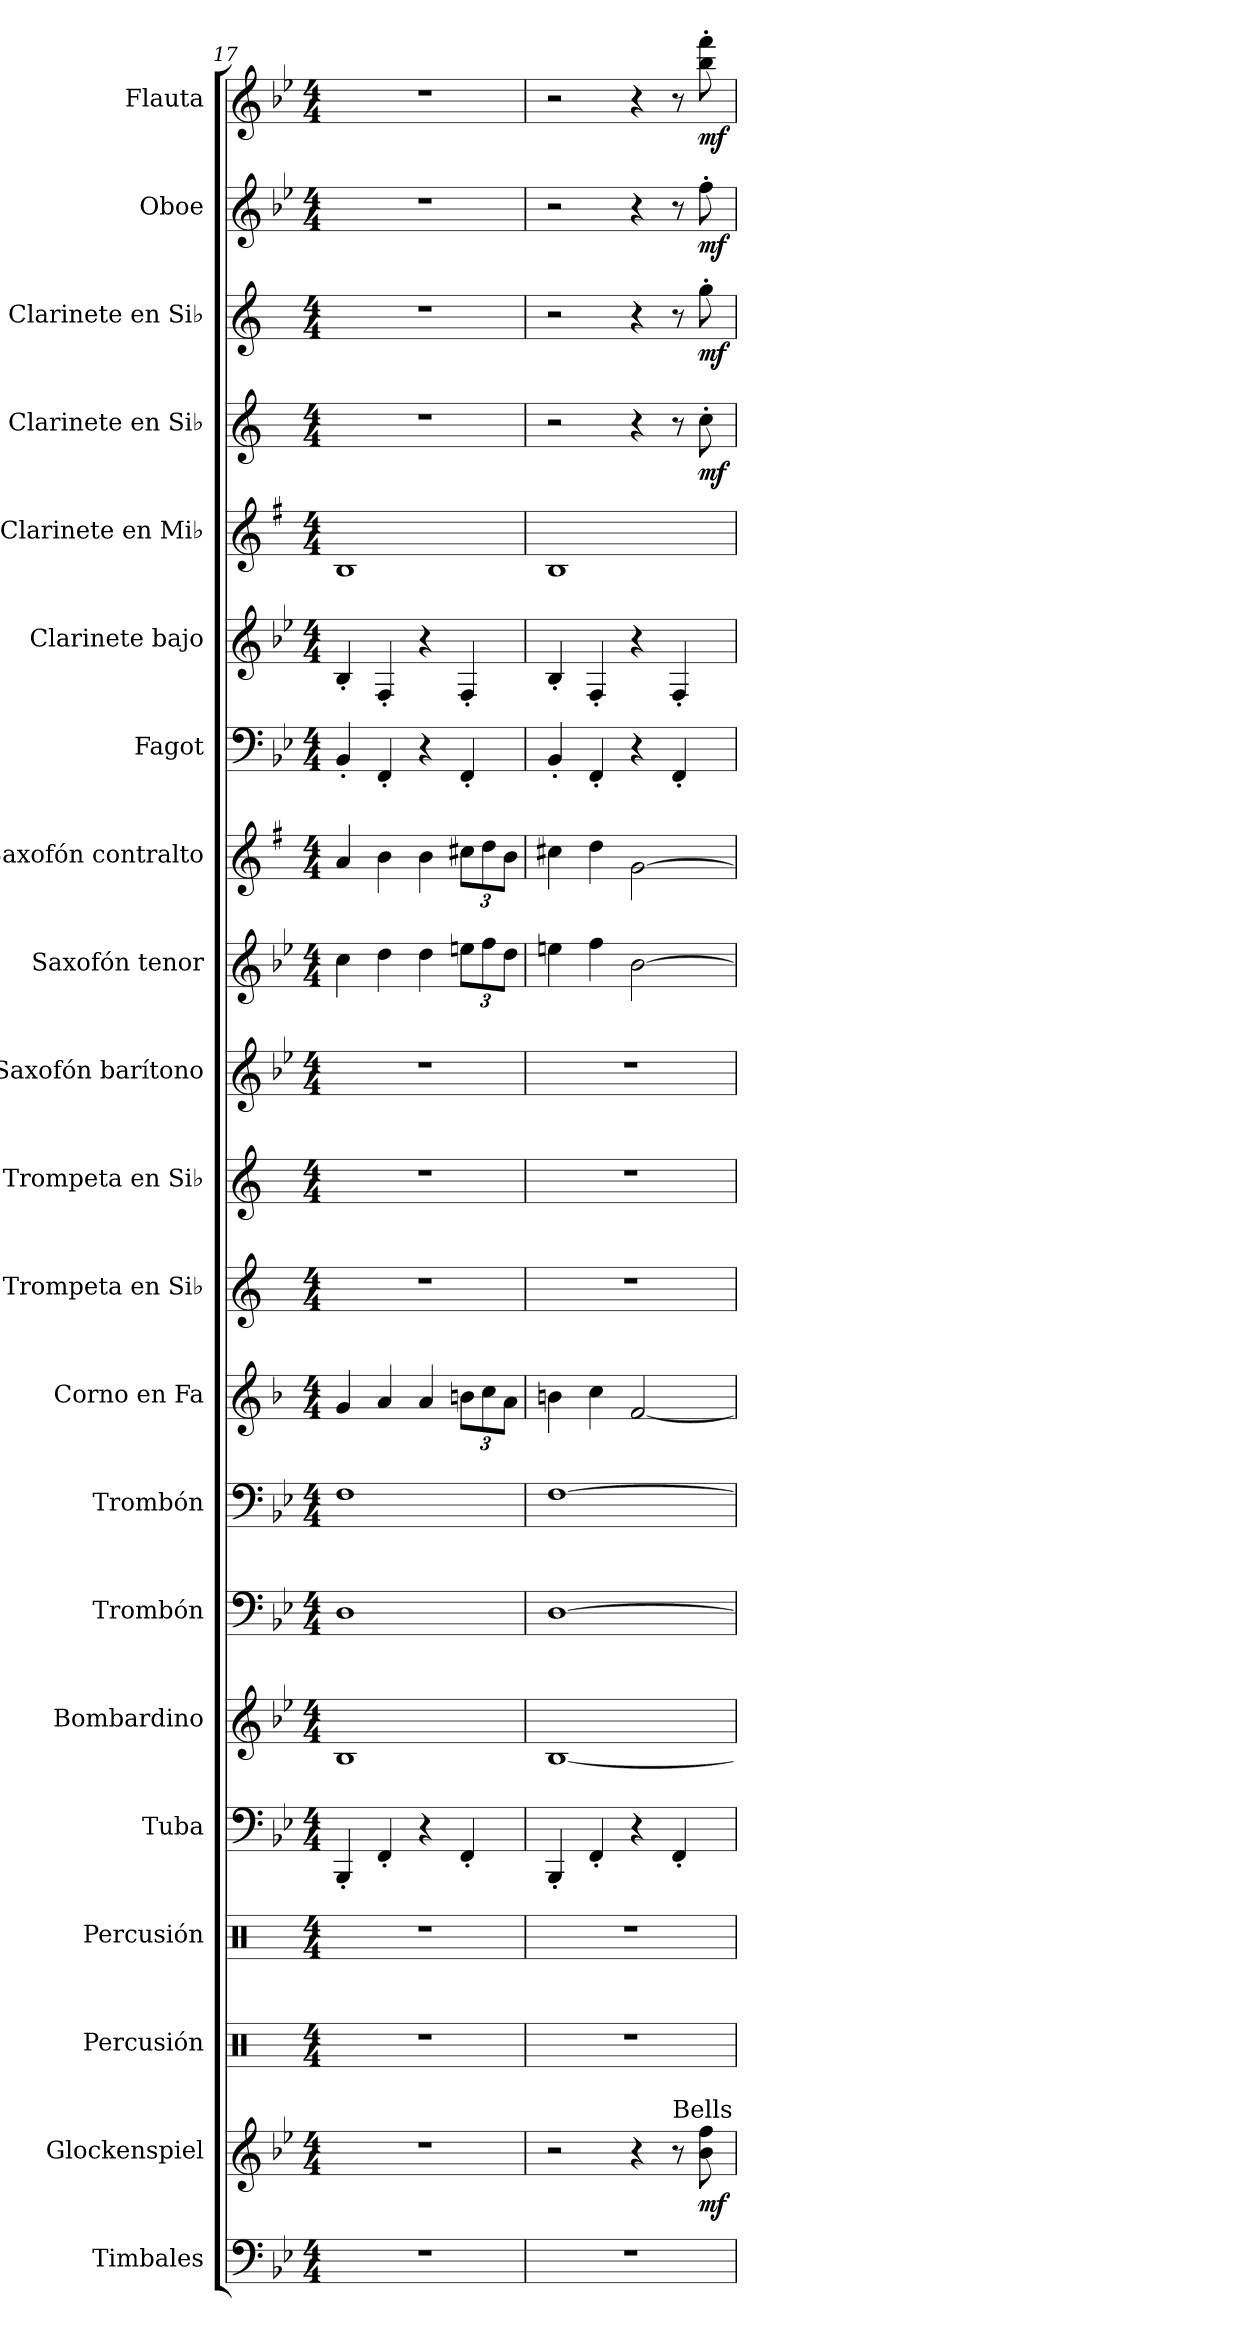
**kern	**kern	**dynam	**kern	**kern	**kern	**kern	**kern	**kern	**kern	**kern	**kern	**kern	**kern	**kern	**kern	**kern	**kern	**kern	**dynam	**kern	**dynam	**kern	**dynam	**kern	**dynam
*part21	*part20	*part20	*part19	*part18	*part17	*part16	*part15	*part14	*part13	*part12	*part11	*part10	*part9	*part8	*part7	*part6	*part5	*part4	*part4	*part3	*part3	*part2	*part2	*part1	*part1
*staff21	*staff20	*staff20	*staff19	*staff18	*staff17	*staff16	*staff15	*staff14	*staff13	*staff12	*staff11	*staff10	*staff9	*staff8	*staff7	*staff6	*staff5	*staff4	*staff4	*staff3	*staff3	*staff2	*staff2	*staff1	*staff1
*I"Timbales	*I"Glockenspiel	*	*I"Percusión	*I"Percusión	*I"Tuba	*I"Bombardino	*I"Trombón	*I"Trombón	*I"Corno en Fa	*I"Trompeta en Si♭	*I"Trompeta en Si♭	*I"Saxofón barítono	*I"Saxofón tenor	*I"Saxofón contralto	*I"Fagot	*I"Clarinete bajo	*I"Clarinete en Mi♭	*I"Clarinete en Si♭	*	*I"Clarinete en Si♭	*	*I"Oboe	*	*I"Flauta	*
*I'Timb.	*I'Glock.	*	*I'Perc.	*I'Perc.	*I'Tba.	*I'Bo.	*I'Tbn.	*I'Tbn.	*I'Cor. Fa	*I'Tpt. Si♭	*I'Tpt. Si♭	*I'Sax. Bar.	*I'Sax. T.	*I'Sax. Ctrl.	*I'Fag.	*I'Cl. B.	*I'Cl. Mi♭	*I'Cl. Si♭	*	*I'Cl. Si♭	*	*I'Ob.	*	*I'Fl.	*
*clefF4	*clefG2	*	*clefX	*clefX	*clefF4	*clefG2	*clefF4	*clefF4	*clefG2	*clefG2	*clefG2	*clefG2	*clefG2	*clefG2	*clefF4	*clefG2	*clefG2	*clefG2	*	*clefG2	*	*clefG2	*	*clefG2	*
*	*ITrd-14c-24	*	*	*	*	*ITrd8c14	*	*	*ITrd4c7	*ITrd1c2	*ITrd1c2	*ITrd12c21	*ITrd8c14	*ITrd5c9	*	*ITrd8c14	*ITrd-2c-3	*ITrd1c2	*	*ITrd1c2	*	*	*	*	*
*k[b-e-]	*k[b-e-]	*	*k[]	*k[]	*k[b-e-]	*k[b-e-]	*k[b-e-]	*k[b-e-]	*k[b-e-]	*k[b-e-]	*k[b-e-]	*k[b-e-]	*k[b-e-]	*k[b-e-]	*k[b-e-]	*k[b-e-]	*k[b-e-]	*k[b-e-]	*	*k[b-e-]	*	*k[b-e-]	*	*k[b-e-]	*
*M4/4	*M4/4	*	*M4/4	*M4/4	*M4/4	*M4/4	*M4/4	*M4/4	*M4/4	*M4/4	*M4/4	*M4/4	*M4/4	*M4/4	*M4/4	*M4/4	*M4/4	*M4/4	*	*M4/4	*	*M4/4	*	*M4/4	*
=17	=17	=17	=17	=17	=17	=17	=17	=17	=17	=17	=17	=17	=17	=17	=17	=17	=17	=17	=17	=17	=17	=17	=17	=17	=17
1r	1r	.	1r	1r	4BBB-'/	1BB-	1D	1F	4c/	1r	1r	1r	4c\	4c/	4BB-'/	4BB-'/	1d	1r	.	1r	.	1r	.	1r	.
.	.	.	.	.	4FF'/	.	.	.	4d/	.	.	.	4d\	4d\	4FF'/	4FF'/	.	.	.	.	.	.	.	.	.
.	.	.	.	.	4r	.	.	.	4d/	.	.	.	4d\	4d\	4r	4r	.	.	.	.	.	.	.	.	.
*	*	*	*	*	*	*	*	*	*Xbrackettup	*	*	*	*Xbrackettup	*Xbrackettup	*	*	*	*	*	*	*	*	*	*	*
.	.	.	.	.	4FF'/	.	.	.	12en\L	.	.	.	12en\L	12en\L	4FF'/	4FF'/	.	.	.	.	.	.	.	.	.
.	.	.	.	.	.	.	.	.	12f\	.	.	.	12f\	12f\	.	.	.	.	.	.	.	.	.	.	.
.	.	.	.	.	.	.	.	.	12d\J	.	.	.	12d\J	12d\J	.	.	.	.	.	.	.	.	.	.	.
=18	=18	=18	=18	=18	=18	=18	=18	=18	=18	=18	=18	=18	=18	=18	=18	=18	=18	=18	=18	=18	=18	=18	=18	=18	=18
1r	2r	.	1r	1r	4BBB-'/	[1BB-	[1D	[1F	4en\	1r	1r	1r	4en\	4en\	4BB-'/	4BB-'/	1d	2r	.	2r	.	2r	.	2r	.
.	.	.	.	.	4FF'/	.	.	.	4f\	.	.	.	4f\	4f\	4FF'/	4FF'/	.	.	.	.	.	.	.	.	.
.	4r	.	.	.	4r	.	.	.	[2B-/	.	.	.	[2B-\	[2B-\	4r	4r	.	4r	.	4r	.	4r	.	4r	.
!	!LO:TX:a:t=Bells	!	!	!	!	!	!	!	!	!	!	!	!	!	!	!	!	!	!	!	!	!	!	!	!
.	8r	.	.	.	4FF'/	.	.	.	.	.	.	.	.	.	4FF'/	4FF'/	.	8r	.	8r	.	8r	.	8r	.
!	!	!LO:DY:b	!	!	!	!	!	!	!	!	!	!	!	!	!	!	!	!	!LO:DY:b	!	!LO:DY:b	!	!LO:DY:b	!	!LO:DY:b
.	8bbb-\ 8ffff\	mf	.	.	.	.	.	.	.	.	.	.	.	.	.	.	.	8b-'\	mf	8ff'\	mf	8ff'\	mf	8bb-\' 8fff\'	mf
=	=	=	=	=	=	=	=	=	=	=	=	=	=	=	=	=	=	=	=	=	=	=	=	=	=
*-	*-	*-	*-	*-	*-	*-	*-	*-	*-	*-	*-	*-	*-	*-	*-	*-	*-	*-	*-	*-	*-	*-	*-	*-	*-
